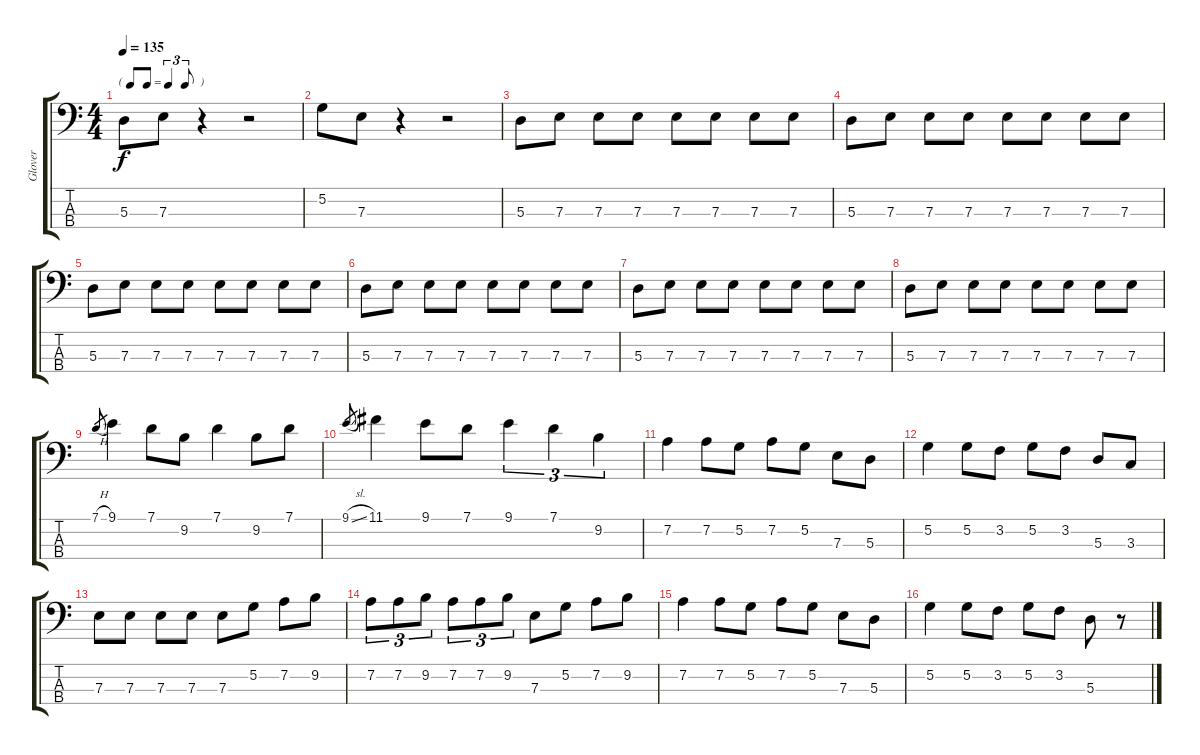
\track ("Glover" "Glover") {instrument electricbasspick}
\staff {score tabs}
\tuning (G2 D2 A1 E1) {hide}
\ts (4 4)
\tf triplet8th
\tempo 135
\clef f4
\ks c
5.3.8{dy f} 7.3.8 r.4 r.2 |
5.2.8 7.3.8 r.4 r.2 |
5.3.8 7.3.8 7.3.8 7.3.8 7.3.8 7.3.8 7.3.8 7.3.8 |
5.3.8 7.3.8 7.3.8 7.3.8 7.3.8 7.3.8 7.3.8 7.3.8 |
5.3.8 7.3.8 7.3.8 7.3.8 7.3.8 7.3.8 7.3.8 7.3.8 |
5.3.8 7.3.8 7.3.8 7.3.8 7.3.8 7.3.8 7.3.8 7.3.8 |
5.3.8 7.3.8 7.3.8 7.3.8 7.3.8 7.3.8 7.3.8 7.3.8 |
5.3.8 7.3.8 7.3.8 7.3.8 7.3.8 7.3.8 7.3.8 7.3.8 |
7.1{h}.8{gr} 9.1.4 7.1.8 9.2.8 7.1.4 9.2.8 7.1.8 |
9.1{sl}.8{gr} 11.1.4 9.1.8 7.1.8 9.1.4{tu (3 2)} 7.1.4{tu (3 2)} 9.2.4{tu (3 2)} |
7.2.4 7.2.8 5.2.8 7.2.8 5.2.8 7.3.8 5.3.8 |
5.2.4 5.2.8 3.2.8 5.2.8 3.2.8 5.3.8 3.3.8 |
7.3.8 7.3.8 7.3.8 7.3.8 7.3.8 5.2.8 7.2.8 9.2.8 |
7.2.8{tu (3 2)} 7.2.8{tu (3 2)} 9.2.8{tu (3 2)} 7.2.8{tu (3 2)} 7.2.8{tu (3 2)} 9.2.8{tu (3 2)} 7.3.8 5.2.8 7.2.8 9.2.8 |
7.2.4 7.2.8 5.2.8 7.2.8 5.2.8 7.3.8 5.3.8 |
5.2.4 5.2.8 3.2.8 5.2.8 3.2.8 5.3.8 r.8
